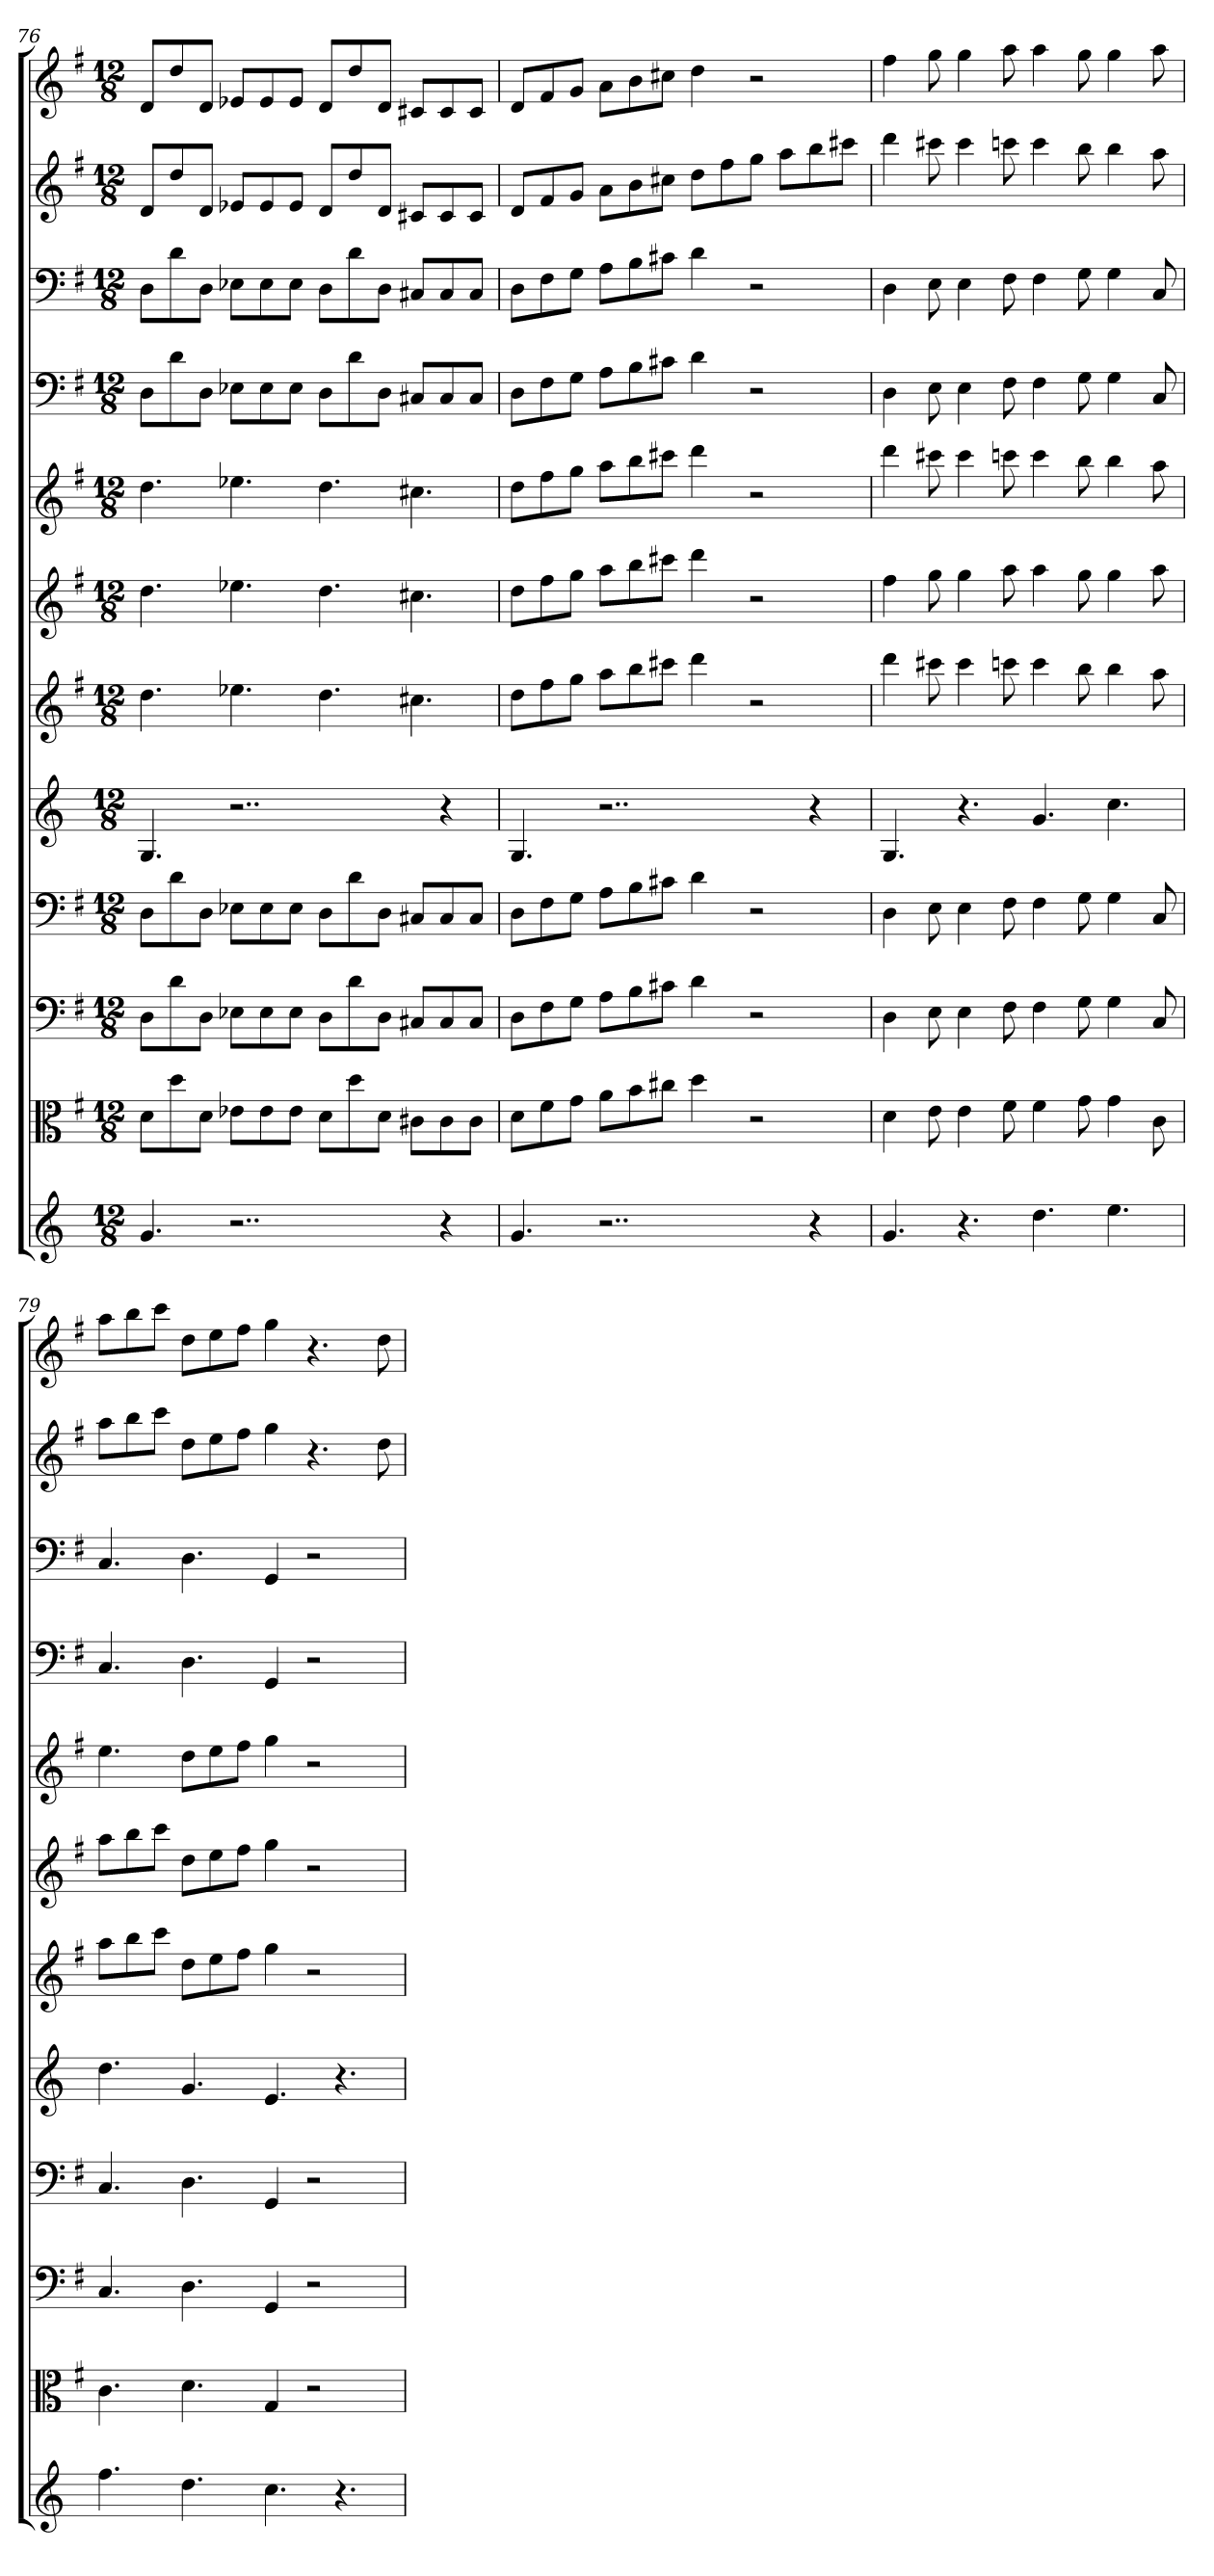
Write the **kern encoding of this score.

**kern	**kern	**kern	**kern	**kern	**kern	**kern	**kern	**kern	**kern	**kern	**kern
*part12	*part11	*part10	*part9	*part8	*part7	*part6	*part5	*part4	*part3	*part2	*part1
*staff12	*staff11	*staff10	*staff9	*staff8	*staff7	*staff6	*staff5	*staff4	*staff3	*staff2	*staff1
*	*clefC3	*clefF4	*clefF4	*	*	*	*	*clefF4	*clefF4	*	*
*k[]	*k[f#]	*k[f#]	*k[f#]	*k[]	*k[f#]	*k[f#]	*k[f#]	*k[f#]	*k[f#]	*k[f#]	*k[f#]
*M12/8	*M12/8	*M12/8	*M12/8	*M12/8	*M12/8	*M12/8	*M12/8	*M12/8	*M12/8	*M12/8	*M12/8
=76	=76	=76	=76	=76	=76	=76	=76	=76	=76	=76	=76
4.g	8d\L	8D\L	8D\L	4.G	4.dd	4.dd	4.dd	8D\L	8D\L	8dL	8dL
.	8dd\	8d\	8d\	.	.	.	.	8d\	8d\	8dd	8dd
.	8d\J	8D\J	8D\J	.	.	.	.	8D\J	8D\J	8dJ	8dJ
2..r	8e-X\L	8E-X\L	8E-X\L	2..r	4.ee-X	4.ee-X	4.ee-X	8E-X\L	8E-X\L	8e-XL	8e-XL
.	8e-\	8E-\	8E-\	.	.	.	.	8E-\	8E-\	8e-	8e-
.	8e-\J	8E-\J	8E-\J	.	.	.	.	8E-\J	8E-\J	8e-J	8e-J
.	8d\L	8D\L	8D\L	.	4.dd	4.dd	4.dd	8D\L	8D\L	8dL	8dL
.	8dd\	8d\	8d\	.	.	.	.	8d\	8d\	8dd	8dd
.	8d\J	8D\J	8D\J	.	.	.	.	8D\J	8D\J	8dJ	8dJ
.	8c#X\L	8C#X/L	8C#X/L	.	4.cc#X	4.cc#X	4.cc#X	8C#X/L	8C#X/L	8c#XL	8c#XL
4r	8c#\	8C#/	8C#/	4r	.	.	.	8C#/	8C#/	8c#	8c#
.	8c#\J	8C#/J	8C#/J	.	.	.	.	8C#/J	8C#/J	8c#J	8c#J
=77	=77	=77	=77	=77	=77	=77	=77	=77	=77	=77	=77
4.g	8d\L	8D\L	8D\L	4.G	8ddL	8ddL	8ddL	8D\L	8D\L	8dL	8dL
.	8f#\	8F#\	8F#\	.	8ff#	8ff#	8ff#	8F#\	8F#\	8f#	8f#
.	8g\J	8G\J	8G\J	.	8ggJ	8ggJ	8ggJ	8G\J	8G\J	8gJ	8gJ
2..r	8a\L	8A\L	8A\L	2..r	8aaL	8aaL	8aaL	8A\L	8A\L	8aL	8aL
.	8b\	8B\	8B\	.	8bb	8bb	8bb	8B\	8B\	8b	8b
.	8cc#X\J	8c#X\J	8c#X\J	.	8ccc#XJ	8ccc#XJ	8ccc#XJ	8c#X\J	8c#X\J	8cc#XJ	8cc#XJ
.	4dd	4d	4d	.	4ddd	4ddd	4ddd	4d	4d	8ddL	4dd
.	.	.	.	.	.	.	.	.	.	8ff#	.
.	2r	2r	2r	.	2r	2r	2r	2r	2r	8ggJ	2r
.	.	.	.	.	.	.	.	.	.	8aaL	.
4r	.	.	.	4r	.	.	.	.	.	8bb	.
.	.	.	.	.	.	.	.	.	.	8ccc#XJ	.
=78	=78	=78	=78	=78	=78	=78	=78	=78	=78	=78	=78
4.g	4d	4D	4D	4.G	4ddd	4ff#	4ddd	4D	4D	4ddd	4ff#
.	8e	8E	8E	.	8ccc#X	8gg	8ccc#X	8E	8E	8ccc#X	8gg
4.r	4e	4E	4E	4.r	4ccc#	4gg	4ccc#	4E	4E	4ccc#	4gg
.	8f#	8F#	8F#	.	8cccn	8aa	8cccn	8F#	8F#	8cccn	8aa
4.dd	4f#	4F#	4F#	4.g	4ccc	4aa	4ccc	4F#	4F#	4ccc	4aa
.	8g	8G	8G	.	8bb	8gg	8bb	8G	8G	8bb	8gg
4.ee	4g	4G	4G	4.cc	4bb	4gg	4bb	4G	4G	4bb	4gg
.	8c	8C	8C	.	8aa	8aa	8aa	8C	8C	8aa	8aa
=79	=79	=79	=79	=79	=79	=79	=79	=79	=79	=79	=79
4.ff	4.c	4.C	4.C	4.dd	8aaL	8aaL	4.ee	4.C	4.C	8aaL	8aaL
.	.	.	.	.	8bb	8bb	.	.	.	8bb	8bb
.	.	.	.	.	8cccJ	8cccJ	.	.	.	8cccJ	8cccJ
4.dd	4.d	4.D	4.D	4.g	8ddL	8ddL	8ddL	4.D	4.D	8ddL	8ddL
.	.	.	.	.	8ee	8ee	8ee	.	.	8ee	8ee
.	.	.	.	.	8ff#J	8ff#J	8ff#J	.	.	8ff#J	8ff#J
4.cc	4G	4GG	4GG	4.e	4gg	4gg	4gg	4GG	4GG	4gg	4gg
.	2r	2r	2r	.	2r	2r	2r	2r	2r	4.r	4.r
4.r	.	.	.	4.r	.	.	.	.	.	.	.
.	.	.	.	.	.	.	.	.	.	8dd	8dd
=	=	=	=	=	=	=	=	=	=	=	=
*-	*-	*-	*-	*-	*-	*-	*-	*-	*-	*-	*-
